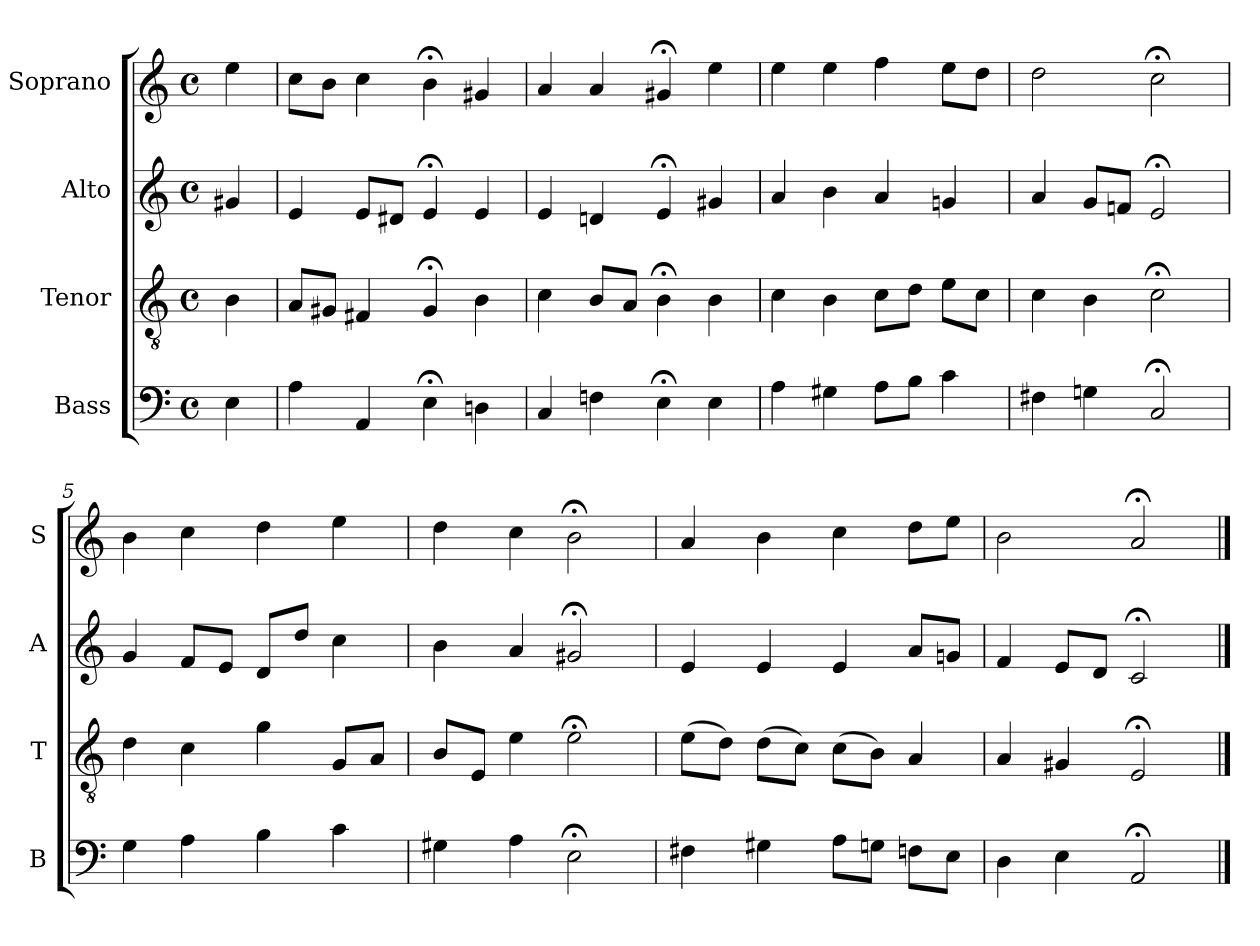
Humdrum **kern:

**kern	**kern	**kern	**kern
*part4	*part3	*part2	*part1
*staff4	*staff3	*staff2	*staff1
*I"Bass	*I"Tenor	*I"Alto	*I"Soprano
*I'B	*I'T	*I'A	*I'S
*clefF4	*clefGv2	*clefG2	*clefG2
*k[]	*k[]	*k[]	*k[]
*a:	*a:	*a:	*a:
*M4/4	*M4/4	*M4/4	*M4/4
*met(c)	*met(c)	*met(c)	*met(c)
*MM100	*MM100	*MM100	*MM100
=	=	=	=
4E	4B	4g#X	4ee
=1	=1	=1	=1
4A	8AL	4e	8ccL
.	8G#XJ	.	8bJ
4AA	4F#X	8eL	4cc
.	.	8d#XJ	.
4E;<	4G#;<	4e;<	4b;<
4Dn	4B	4e	4g#X
=2	=2	=2	=2
4C	4c	4e	4a
4Fn	8BL	4dn	4a
.	8AJ	.	.
4E;<	4B;<	4e;<	4g#X;<
4E	4B	4g#X	4ee
=3	=3	=3	=3
4A	4c	4a	4ee
4G#X	4B	4b	4ee
8AL	8cL	4a	4ff
8BJ	8dJ	.	.
4c	8eL	4gn	8eeL
.	8cJ	.	8ddJ
=4	=4	=4	=4
4F#X	4c	4a	2dd
4Gn	4B	8gL	.
.	.	8fnJ	.
2C;<	2c;<	2e;<	2cc;<
=5	=5	=5	=5
4G	4d	4g	4b
4A	4c	8fL	4cc
.	.	8eJ	.
4B	4g	8dL	4dd
.	.	8ddJ	.
4c	8GL	4cc	4ee
.	8AJ	.	.
=6	=6	=6	=6
4G#X	8BL	4b	4dd
.	8EJ	.	.
4A	4e	4a	4cc
2E;<	2e;<	2g#X;<	2b;<
=7	=7	=7	=7
4F#X	(8eL	4e	4a
.	8dJ)	.	.
4G#X	(8dL	4e	4b
.	8cJ)	.	.
8AL	(8cL	4e	4cc
8GnJ	8BJ)	.	.
8FnL	4A	8aL	8ddL
8EJ	.	8gnJ	8eeJ
=8	=8	=8	=8
4D	4A	4f	2b
4E	4G#X	8eL	.
.	.	8dJ	.
2AA;<	2E;<	2c;<	2a;<
==	==	==	==
*-	*-	*-	*-
